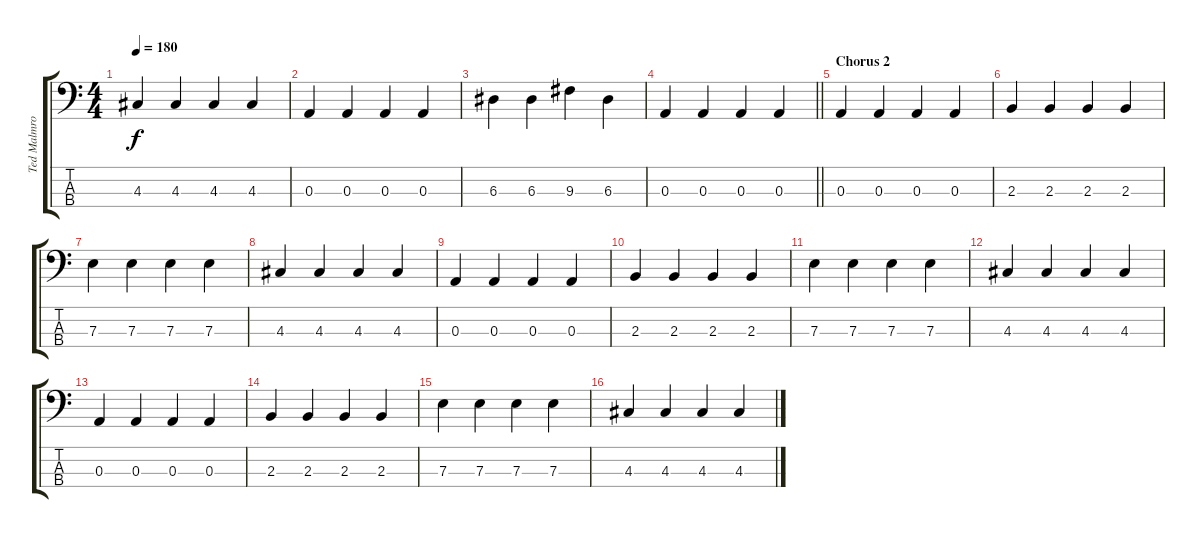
\track ("Ted Malmros- Bass Guitar" "Ted Malmro") {instrument electricbasspick}
\staff {score tabs}
\tuning (G2 D2 A1 E1) {hide}
\ts (4 4)
\tempo 180
\clef f4
\ks c
4.3.4{dy f} 4.3.4 4.3.4 4.3.4 |
0.3.4 0.3.4 0.3.4 0.3.4 |
6.3.4 6.3.4 9.3.4 6.3.4 |
\barLineRight lightlight
0.3.4 0.3.4 0.3.4 0.3.4 |
\section ("" "Chorus 2")
0.3.4 0.3.4 0.3.4 0.3.4 |
2.3.4 2.3.4 2.3.4 2.3.4 |
7.3.4 7.3.4 7.3.4 7.3.4 |
4.3.4 4.3.4 4.3.4 4.3.4 |
0.3.4 0.3.4 0.3.4 0.3.4 |
2.3.4 2.3.4 2.3.4 2.3.4 |
7.3.4 7.3.4 7.3.4 7.3.4 |
4.3.4 4.3.4 4.3.4 4.3.4 |
0.3.4 0.3.4 0.3.4 0.3.4 |
2.3.4 2.3.4 2.3.4 2.3.4 |
7.3.4 7.3.4 7.3.4 7.3.4 |
4.3.4 4.3.4 4.3.4 4.3.4
